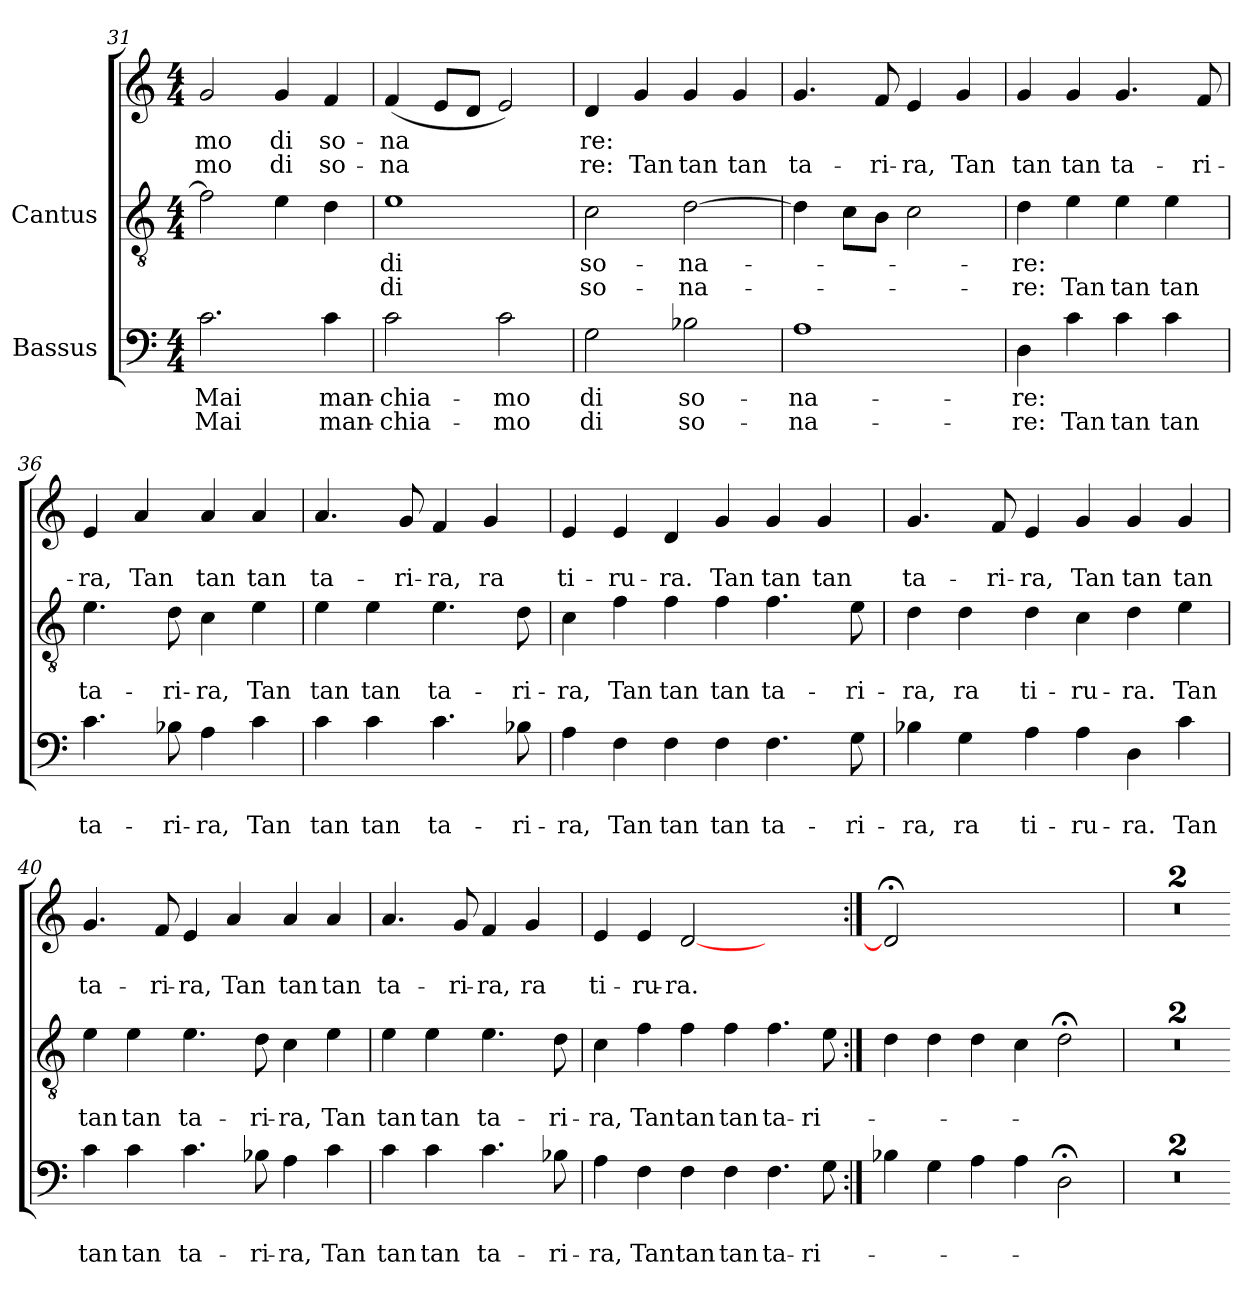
**kern	**text	**text	**kern	**text	**text	**kern	**text	**text
*part2	*part2	*part2	*part1	*part1	*part1	*part1	*part1	*part1
*staff3	*staff3	*staff3	*staff2	*staff2	*staff2	*staff1	*staff1	*staff1
*I"Bassus	*	*	*I"Cantus	*	*	*	*	*
!!LO:LB:g=z
*clefF4	*	*	*clefGv2	*	*	*clefG2	*	*
*M4/4	*	*	*M4/4	*	*	*M4/4	*	*
=31	=31	=31	=31	=31	=31	=31	=31	=31
!	!LO:LY:b:cj	!LO:LY:b:cj	!	!	!	!	!LO:LY:b:cj	!LO:LY:b:cj
2.c\	Mai	Mai	2f\]	.	.	2g/	mo	mo
!	!	!	!	!	!	!	!LO:LY:b:cj	!LO:LY:b:cj
.	.	.	4e\	.	.	4g/	di	di
!	!LO:LY:b:cj	!LO:LY:b:cj	!	!	!	!	!LO:LY:b:cj	!LO:LY:b:cj
4c\	man-	-man-	4d\	.	.	4f/	so-	-so-
=32	=32	=32	=32	=32	=32	=32	=32	=32
!	!LO:LY:b:cj	!LO:LY:b:cj	!	!LO:LY:b:cj	!LO:LY:b:cj	!	!LO:LY:b:cj	!LO:LY:b:cj
2c\	-chia-	-chia-	1e	-di	di	(<4f/	-na-	-na-
!	!	!	!	!	!	!	!LO:LY:b:cj	!LO:LY:b:cj
.	.	.	.	.	.	8e/L	--	--
!	!	!	!	!	!	!	!LO:LY:b:cj	!LO:LY:b:cj
.	.	.	.	.	.	8d/J	--	--
!	!LO:LY:b:cj	!LO:LY:b:cj	!	!	!	!	!LO:LY:b:cj	!LO:LY:b:cj
2c\	-mo	mo	.	.	.	2e/)	--	--
=33	=33	=33	=33	=33	=33	=33	=33	=33
!	!LO:LY:b:cj	!LO:LY:b:cj	!	!LO:LY:b:cj	!LO:LY:b:cj	!	!LO:LY:b:cj	!LO:LY:b:cj
2G\	di	di	2c\	so-	-so-	4d/	re:	re:
!	!	!	!	!	!	!	!LO:LY:b:cj	!LO:LY:b:cj
.	.	.	.	.	.	4g/	.	Tan
!	!LO:LY:b:cj	!LO:LY:b:cj	!	!LO:LY:b:cj	!LO:LY:b:cj	!	!LO:LY:b:cj	!LO:LY:b:cj
2B-X\	so-	-so-	[>2d\	-na-	-na-	4g/	.	tan
!	!	!	!	!	!	!	!LO:LY:b:cj	!LO:LY:b:cj
.	.	.	.	.	.	4g/	.	tan
=34	=34	=34	=34	=34	=34	=34	=34	=34
!	!LO:LY:b:cj	!LO:LY:b:cj	!	!	!	!	!	!LO:LY:b:cj
1A	-na-	-na-	4d\]	.	.	4.g/	.	-ta-
.	.	.	8c\L	.	.	.	.	.
!	!	!	!	!	!	!	!	!LO:LY:b:cj
.	.	.	8B\J	.	.	8f/	.	-ri-
!	!	!	!	!	!	!	!	!LO:LY:b:cj
.	.	.	2c\	.	.	4e/	.	-ra,
!	!	!	!	!	!	!	!	!LO:LY:b:cj
.	.	.	.	.	.	4g/	.	Tan
!!LO:LB:g=z
=35	=35	=35	=35	=35	=35	=35	=35	=35
!	!LO:LY:b:cj	!LO:LY:b:cj	!	!LO:LY:b:cj	!LO:LY:b:cj	!	!	!LO:LY:b:cj
4D\	-re:	re:	4d\	-re:	re:	4g/	.	tan
!	!LO:LY:b:cj	!LO:LY:b:cj	!	!LO:LY:b:cj	!LO:LY:b:cj	!	!	!LO:LY:b:cj
4c\	.	Tan	4e\	.	Tan	4g/	.	tan
!	!LO:LY:b:cj	!LO:LY:b:cj	!	!LO:LY:b:cj	!LO:LY:b:cj	!	!	!LO:LY:b:cj
4c\	.	tan	4e\	.	tan	4.g/	.	ta-
!	!LO:LY:b:cj	!LO:LY:b:cj	!	!LO:LY:b:cj	!LO:LY:b:cj	!	!	!
4c\	.	tan	4e\	.	tan	.	.	.
!	!	!	!	!	!	!	!	!LO:LY:b:cj
.	.	.	.	.	.	8f/	.	-ri-
=36	=36	=36	=36	=36	=36	=36	=36	=36
!	!	!LO:LY:b:cj	!	!	!LO:LY:b:cj	!	!	!LO:LY:b:cj
4.c\	.	ta-	4.e\	.	ta-	4e/	.	ra,
!	!	!	!	!	!	!	!	!LO:LY:b:cj
.	.	.	.	.	.	4a/	.	Tan
!	!	!LO:LY:b:cj	!	!	!LO:LY:b:cj	!	!	!
8B-X\	.	-ri-	8d\	.	-ri-	.	.	.
!	!	!LO:LY:b:cj	!	!	!LO:LY:b:cj	!	!	!LO:LY:b:cj
4A\	.	-ra,	4c\	.	-ra,	4a/	.	tan
!	!	!LO:LY:b:cj	!	!	!LO:LY:b:cj	!	!	!LO:LY:b:cj
4c\	.	Tan	4e\	.	Tan	4a/	.	tan
!!LO:PB:g=z
=37	=37	=37	=37	=37	=37	=37	=37	=37
!	!	!LO:LY:b:cj	!	!	!LO:LY:b:cj	!	!	!LO:LY:b:cj
4c\	.	tan	4e\	.	tan	4.a/	.	ta-
!	!	!LO:LY:b:cj	!	!	!LO:LY:b:cj	!	!	!
4c\	.	tan	4e\	.	tan	.	.	.
!	!	!	!	!	!	!	!	!LO:LY:b:cj
.	.	.	.	.	.	8g/	.	-ri-
!	!	!LO:LY:b:cj	!	!	!LO:LY:b:cj	!	!	!LO:LY:b:cj
4.c\	.	ta-	4.e\	.	ta-	4f/	.	-ra,
!	!	!	!	!	!	!	!	!LO:LY:b:cj
.	.	.	.	.	.	4g/	.	ra
!	!	!LO:LY:b:cj	!	!	!LO:LY:b:cj	!	!	!
8B-X\	.	-ri-	8d\	.	-ri-	.	.	.
!!LO:LB:g=z
=38	=38	=38	=38	=38	=38	=38	=38	=38
!	!	!LO:LY:b:cj	!	!	!LO:LY:b:cj	!	!	!LO:LY:b:cj
4A\	.	-ra,	4c\	.	ra,	4e/	.	-ti-
!	!	!LO:LY:b:cj	!	!	!LO:LY:b:cj	!	!	!LO:LY:b:cj
4F\	.	Tan	4f\	.	Tan	4e/	.	-ru-
!	!	!LO:LY:b:cj	!	!	!LO:LY:b:cj	!	!	!LO:LY:b:cj
4F\	.	tan	4f\	.	tan	4d/	.	-ra.
!	!	!LO:LY:b:cj	!	!	!LO:LY:b:cj	!	!	!LO:LY:b:cj
4F\	.	tan	4f\	.	tan	4g/	.	Tan
!	!	!LO:LY:b:cj	!	!	!LO:LY:b:cj	!	!	!LO:LY:b:cj
4.F\	.	ta-	4.f\	.	ta-	4g/	.	tan
!	!	!	!	!	!	!	!	!LO:LY:b:cj
.	.	.	.	.	.	4g/	.	tan
!	!	!LO:LY:b:cj	!	!	!LO:LY:b:cj	!	!	!
8G\	.	-ri-	8e\	.	-ri-	.	.	.
=39	=39	=39	=39	=39	=39	=39	=39	=39
!	!	!LO:LY:b:cj	!	!	!LO:LY:b:cj	!	!	!LO:LY:b:cj
4B-X\	.	-ra,	4d\	.	ra,	4.g/	.	-ta-
!	!	!LO:LY:b:cj	!	!	!LO:LY:b:cj	!	!	!
4G\	.	ra	4d\	.	ra	.	.	.
!	!	!	!	!	!	!	!	!LO:LY:b:cj
.	.	.	.	.	.	8f/	.	-ri-
!	!	!LO:LY:b:cj	!	!	!LO:LY:b:cj	!	!	!LO:LY:b:cj
4A\	.	ti-	4d\	.	ti-	4e/	.	-ra,
!	!	!LO:LY:b:cj	!	!	!LO:LY:b:cj	!	!	!LO:LY:b:cj
4A\	.	-ru-	4c\	.	-ru-	4g/	.	Tan
!	!	!LO:LY:b:cj	!	!	!LO:LY:b:cj	!	!	!LO:LY:b:cj
4D\	.	-ra.	4d\	.	-ra.	4g/	.	tan
!	!	!LO:LY:b:cj	!	!	!LO:LY:b:cj	!	!	!LO:LY:b:cj
4c\	.	Tan	4e\	.	Tan	4g/	.	tan
=40	=40	=40	=40	=40	=40	=40	=40	=40
!	!	!LO:LY:b:cj	!	!	!LO:LY:b:cj	!	!	!LO:LY:b:cj
4c\	.	tan	4e\	.	tan	4.g/	.	ta-
!	!	!LO:LY:b:cj	!	!	!LO:LY:b:cj	!	!	!
4c\	.	tan	4e\	.	tan	.	.	.
!	!	!	!	!	!	!	!	!LO:LY:b:cj
.	.	.	.	.	.	8f/	.	-ri-
!	!	!LO:LY:b:cj	!	!	!LO:LY:b:cj	!	!	!LO:LY:b:cj
4.c\	.	ta-	4.e\	.	ta-	4e/	.	-ra,
!	!	!	!	!	!	!	!	!LO:LY:b:cj
.	.	.	.	.	.	4a/	.	Tan
!	!	!LO:LY:b:cj	!	!	!LO:LY:b:cj	!	!	!
8B-X\	.	-ri-	8d\	.	-ri-	.	.	.
!	!	!LO:LY:b:cj	!	!	!LO:LY:b:cj	!	!	!LO:LY:b:cj
4A\	.	-ra,	4c\	.	-ra,	4a/	.	tan
!	!	!LO:LY:b:cj	!	!	!LO:LY:b:cj	!	!	!LO:LY:b:cj
4c\	.	Tan	4e\	.	Tan	4a/	.	tan
!!LO:LB:g=z
=41	=41	=41	=41	=41	=41	=41	=41	=41
!	!	!LO:LY:b:cj	!	!	!LO:LY:b:cj	!	!	!LO:LY:b:cj
4c\	.	tan	4e\	.	tan	4.a/	.	ta-
!	!	!LO:LY:b:cj	!	!	!LO:LY:b:cj	!	!	!
4c\	.	tan	4e\	.	tan	.	.	.
!	!	!	!	!	!	!	!	!LO:LY:b:cj
.	.	.	.	.	.	8g/	.	-ri-
!	!	!LO:LY:b:cj	!	!	!LO:LY:b:cj	!	!	!LO:LY:b:cj
4.c\	.	ta-	4.e\	.	ta-	4f/	.	-ra,
!	!	!	!	!	!	!	!	!LO:LY:b:cj
.	.	.	.	.	.	4g/	.	ra
!	!	!LO:LY:b:cj	!	!	!LO:LY:b:cj	!	!	!
8B-X\	.	-ri-	8d\	.	-ri-	.	.	.
=42	=42	=42	=42	=42	=42	=42	=42	=42
!	!	!LO:LY:b:cj	!	!	!LO:LY:b:cj	!	!	!LO:LY:b:cj
4A\	.	-ra,	4c\	.	ra,	4e/	.	-ti-
!	!	!LO:LY:b:cj	!	!	!LO:LY:b:cj	!	!	!LO:LY:b:cj
4F\	.	Tan	4f\	.	Tan	4e/	.	-ru-
!	!	!LO:LY:b:cj	!	!	!LO:LY:b:cj	!	!	!LO:LY:b:cj
4F\	.	tan	4f\	.	tan	[2d	.	-ra.
!	!	!LO:LY:b:cj	!	!	!LO:LY:b:cj	!	!	!
4F\	.	tan	4f\	.	tan	.	.	.
!	!	!LO:LY:b:cj	!	!	!LO:LY:b:cj	!	!	!
4.F\	.	ta-	4.f\	.	ta-	2ryy	.	.
!	!	!LO:LY:b:cj	!	!	!LO:LY:b:cj	!	!	!
8G\	.	-ri-	8e\	.	-ri-	.	.	.
=43:|!	=43:|!	=43:|!	=43:|!	=43:|!	=43:|!	=43:|!	=43:|!	=43:|!
4B-X\	.	.	4d\	.	.	2d;<]	.	.
4G\	.	.	4d\	.	.	.	.	.
4A\	.	.	4d\	.	.	1ryy	.	.
4A\	.	.	4c\	.	.	.	.	.
2D;<\	.	.	2d;<\	.	.	.	.	.
=44	=44	=44	=44	=44	=44	=44	=44	=44
1r	.	.	1r	.	.	1r	.	.
!!LO:LB:g=z
=45	=45	=45	=45	=45	=45	=45	=45	=45
1r	.	.	1r	.	.	1r	.	.
=	==	==	==	==	==	==	==	==
*-	*-	*-	*-	*-	*-	*-	*-	*-
